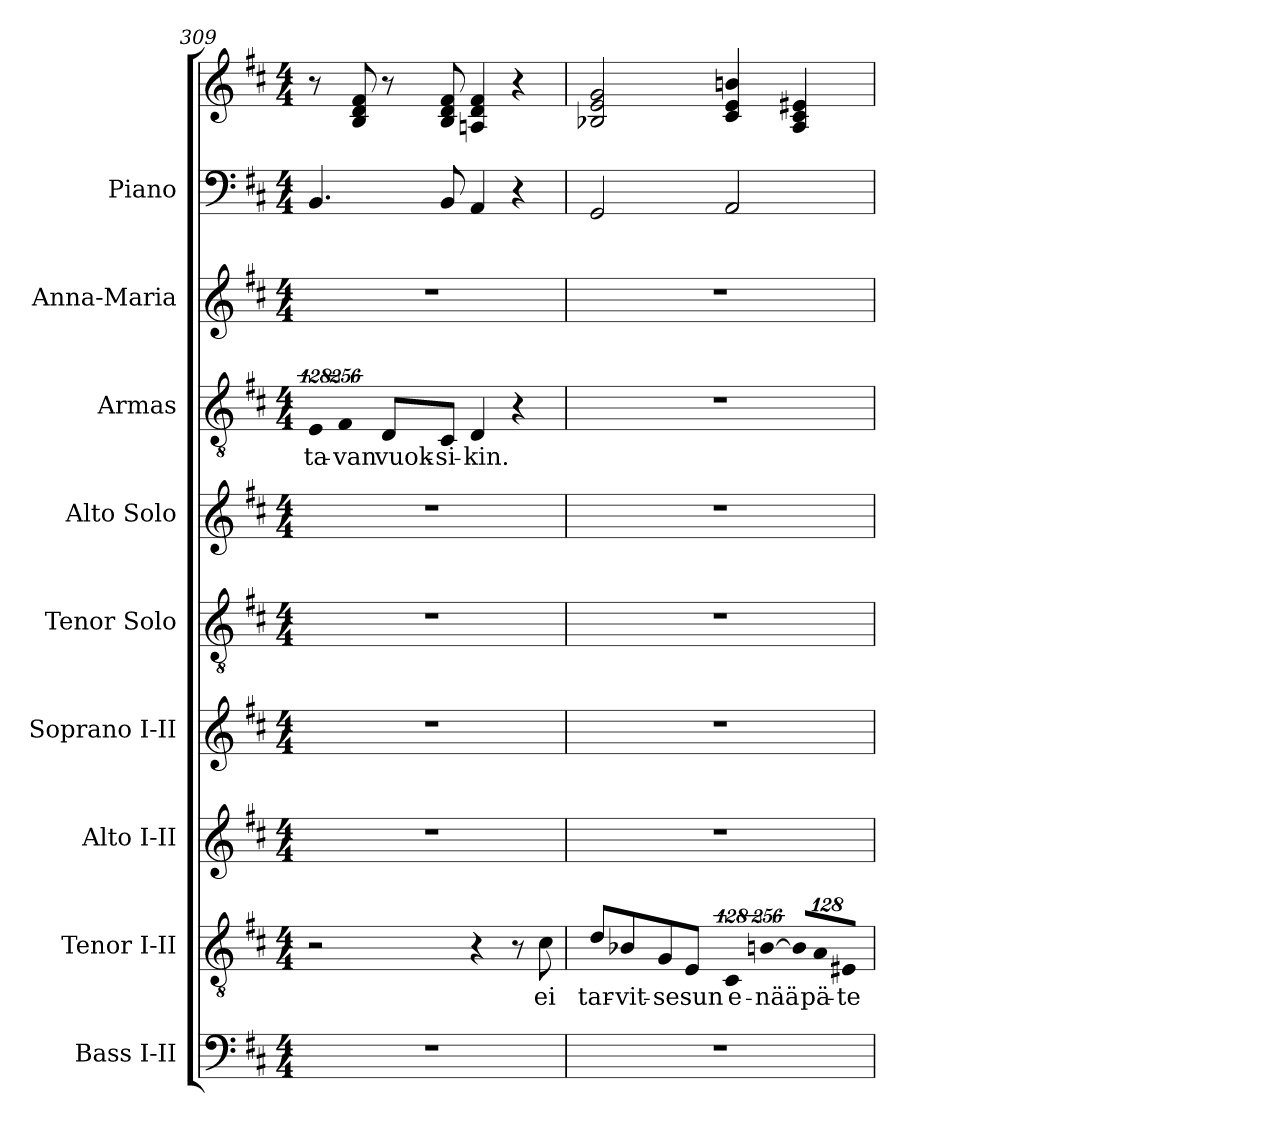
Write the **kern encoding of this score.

**kern	**kern	**text	**kern	**kern	**kern	**kern	**kern	**text	**kern	**kern	**kern
*part9	*part8	*part8	*part7	*part6	*part5	*part4	*part3	*part3	*part2	*part1	*part1
*staff10	*staff9	*staff9	*staff8	*staff7	*staff6	*staff5	*staff4	*staff4	*staff3	*staff2	*staff1
*I"Bass I-II	*I"Tenor I-II	*	*I"Alto I-II	*I"Soprano I-II	*I"Tenor Solo	*I"Alto Solo	*I"Armas	*	*I"Anna-Maria	*I"Piano	*
*I'B.	*I'T.	*	*I'A.	*I'S.	*I'T. Solo	*I'A. Solo	*I'Armas	*	*I'A-M	*I'Pno.	*
*clefF4	*clefGv2	*	*clefG2	*clefG2	*clefGv2	*clefG2	*clefGv2	*	*clefG2	*clefF4	*clefG2
*	*ITrd7c12	*	*	*	*ITrd7c12	*	*ITrd7c12	*	*	*	*
*k[f#c#]	*k[f#c#]	*	*k[f#c#]	*k[f#c#]	*k[f#c#]	*k[f#c#]	*k[f#c#]	*	*k[f#c#]	*k[f#c#]	*k[f#c#]
*D:	*D:	*	*D:	*D:	*D:	*D:	*D:	*	*D:	*D:	*D:
*M4/4	*M4/4	*	*M4/4	*M4/4	*M4/4	*M4/4	*M4/4	*	*M4/4	*M4/4	*M4/4
=309	=309	=309	=309	=309	=309	=309	=309	=309	=309	=309	=309
!	!	!	!	!	!	!	!LO:N:vis=8	!	!	!	!
!	!	!	!	!	!	!	!	!LO:LY:b:color=#000000	!	!	!
1r	2r	.	1r	1r	1r	1r	1024%85EEi/	ta-	1r	4.BBi/	8r
!	!	!	!	!	!	!	!LO:N:vis=4	!	!	!	!
!	!	!	!	!	!	!	!	!LO:LY:b:color=#000000	!	!	!
.	.	.	.	.	.	.	1024%171FF#i/	-van	.	.	.
.	.	.	.	.	.	.	.	.	.	.	8Bi/ 8di 8f#i
!	!	!	!	!	!	!	!	!LO:LY:b:color=#000000	!	!	!
.	.	.	.	.	.	.	8DDi/L	vuok-	.	.	8r
!	!	!	!	!	!	!	!	!LO:LY:b:color=#000000	!	!	!
.	.	.	.	.	.	.	8CC#i/J	-si-	.	8BBi/	8Bi/ 8di 8f#i
!	!	!	!	!	!	!	!	!LO:LY:b:color=#000000	!	!	!
.	4r	.	.	.	.	.	4DDi/	-kin.	.	4AAi/	4Ani/ 4di 4f#i
.	8r	.	.	.	.	.	4r	.	.	4r	4r
!	!	!LO:LY:b:color=#000000	!	!	!	!	!	!	!	!	!
.	8C#i\	ei	.	.	.	.	.	.	.	.	.
=310	=310	=310	=310	=310	=310	=310	=310	=310	=310	=310	=310
!	!	!LO:LY:b:color=#000000	!	!	!	!	!	!	!	!	!
1r	8Di/L	tar-	1r	1r	1r	1r	1r	.	1r	2GGi/	2B-Xi/ 2ei 2gi
!	!	!LO:LY:b:color=#000000	!	!	!	!	!	!	!	!	!
.	8BB-Xi/	-vit-	.	.	.	.	.	.	.	.	.
!	!	!LO:LY:b:color=#000000	!	!	!	!	!	!	!	!	!
.	8GGi/	-se	.	.	.	.	.	.	.	.	.
!	!	!LO:LY:b:color=#000000	!	!	!	!	!	!	!	!	!
.	8EEi/J	sun	.	.	.	.	.	.	.	.	.
!	!LO:N:vis=8	!	!	!	!	!	!	!	!	!	!
!	!	!LO:LY:b:color=#000000	!	!	!	!	!	!	!	!	!
.	1024%85CC#i/	e-	.	.	.	.	.	.	.	2AAi/	4c#i/ 4ei 4bni
!	!LO:N:vis=4	!	!	!	!	!	!	!	!	!	!
!	!	!LO:LY:b:color=#000000	!	!	!	!	!	!	!	!	!
.	[>1024%171BBni\	-nää	.	.	.	.	.	.	.	.	.
*	*Xbrackettup	*	*	*	*	*	*	*	*	*	*
!	!LO:N:vis=8	!	!	!	!	!	!	!	!	!	!
.	1024%85BBi/L]	.	.	.	.	.	.	.	.	.	4Ai/ 4c#i 4e#Xi
!	!LO:N:vis=8	!	!	!	!	!	!	!	!	!	!
!	!	!LO:LY:b:color=#000000	!	!	!	!	!	!	!	!	!
.	1024%85AAi/	pä-	.	.	.	.	.	.	.	.	.
!	!LO:N:vis=8	!	!	!	!	!	!	!	!	!	!
!	!	!LO:LY:b:color=#000000	!	!	!	!	!	!	!	!	!
.	512%43EE#Xi/J	-te-	.	.	.	.	.	.	.	.	.
=	=	=	=	=	=	=	=	=	=	=	=
*-	*-	*-	*-	*-	*-	*-	*-	*-	*-	*-	*-
